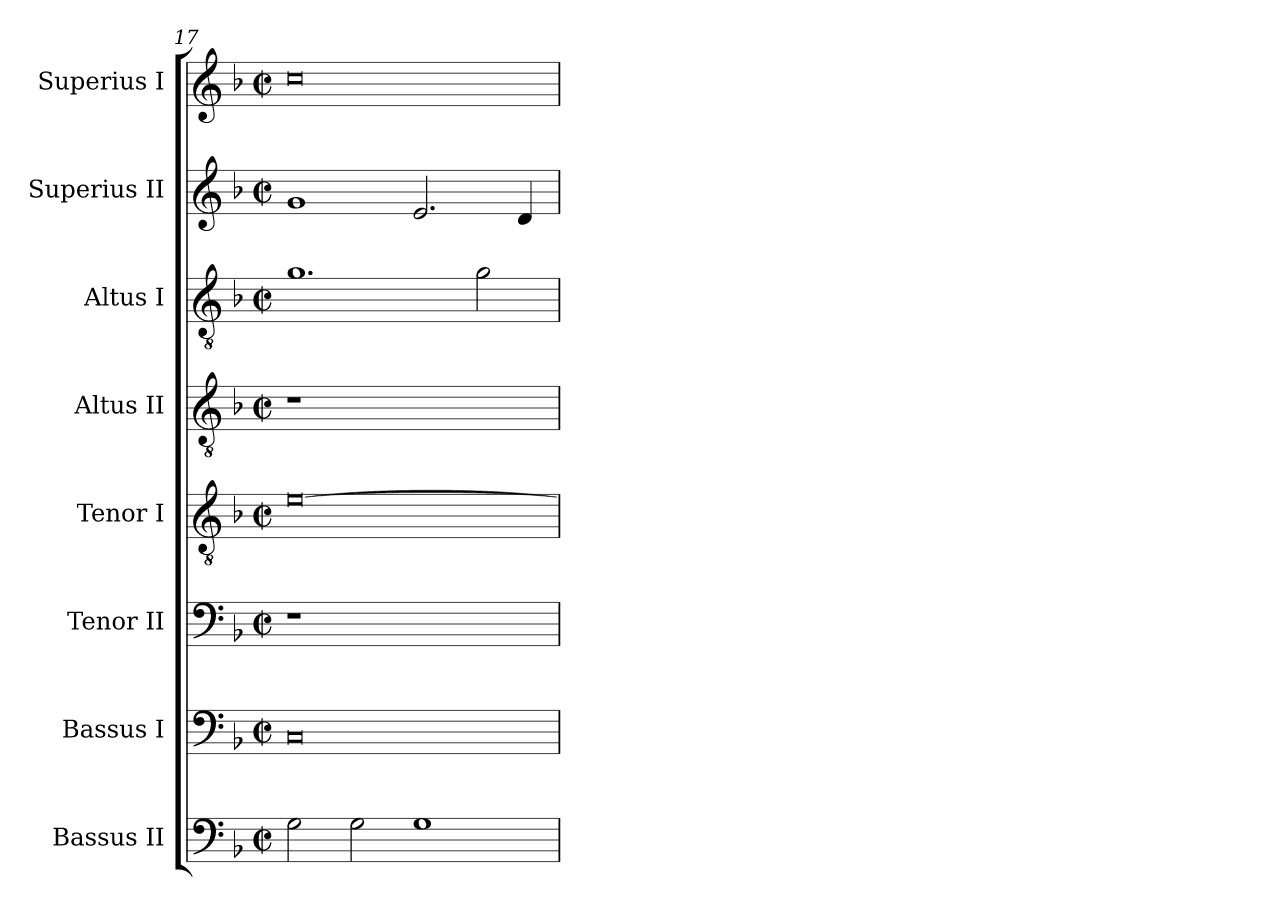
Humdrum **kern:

**kern	**kern	**kern	**kern	**kern	**kern	**kern	**kern
*part8	*part7	*part6	*part5	*part4	*part3	*part2	*part1
*staff8	*staff7	*staff6	*staff5	*staff4	*staff3	*staff2	*staff1
*I"Bassus II	*I"Bassus I	*I"Tenor II	*I"Tenor I	*I"Altus II	*I"Altus I	*I"Superius II	*I"Superius I
*I'B. II	*I'B. I	*I'T. II	*I'T. I	*I'A. II	*I'A. I	*I'S. II	*I'S. I
*clefF4	*clefF4	*clefF4	*clefGv2	*clefGv2	*clefGv2	*clefG2	*clefG2
*	*	*	*ITrd7c12	*ITrd7c12	*ITrd7c12	*	*
*k[b-]	*k[b-]	*k[b-]	*k[b-]	*k[b-]	*k[b-]	*k[b-]	*k[b-]
*F:	*F:	*F:	*F:	*F:	*F:	*F:	*F:
*M2/2	*M2/2	*M2/2	*M2/2	*M2/2	*M2/2	*M2/2	*M2/2
*met(c|)	*met(c|)	*met(c|)	*met(c|)	*met(c|)	*met(c|)	*met(c|)	*met(c|)
=17	=17	=17	=17	=17	=17	=17	=17
!	!	!LO:N:vis=1	!	!LO:N:vis=1	!	!	!
2Gi\	0Ci	1r	[>0Ei	1r	1.Gi	1gi	0cci
2Gi\	.	.	.	.	.	.	.
1Gi	.	1ryy	.	1ryy	.	2.ei/	.
.	.	.	.	.	2Gi\	.	.
.	.	.	.	.	.	4di/	.
=	=	=	=	=	=	=	=
*-	*-	*-	*-	*-	*-	*-	*-
